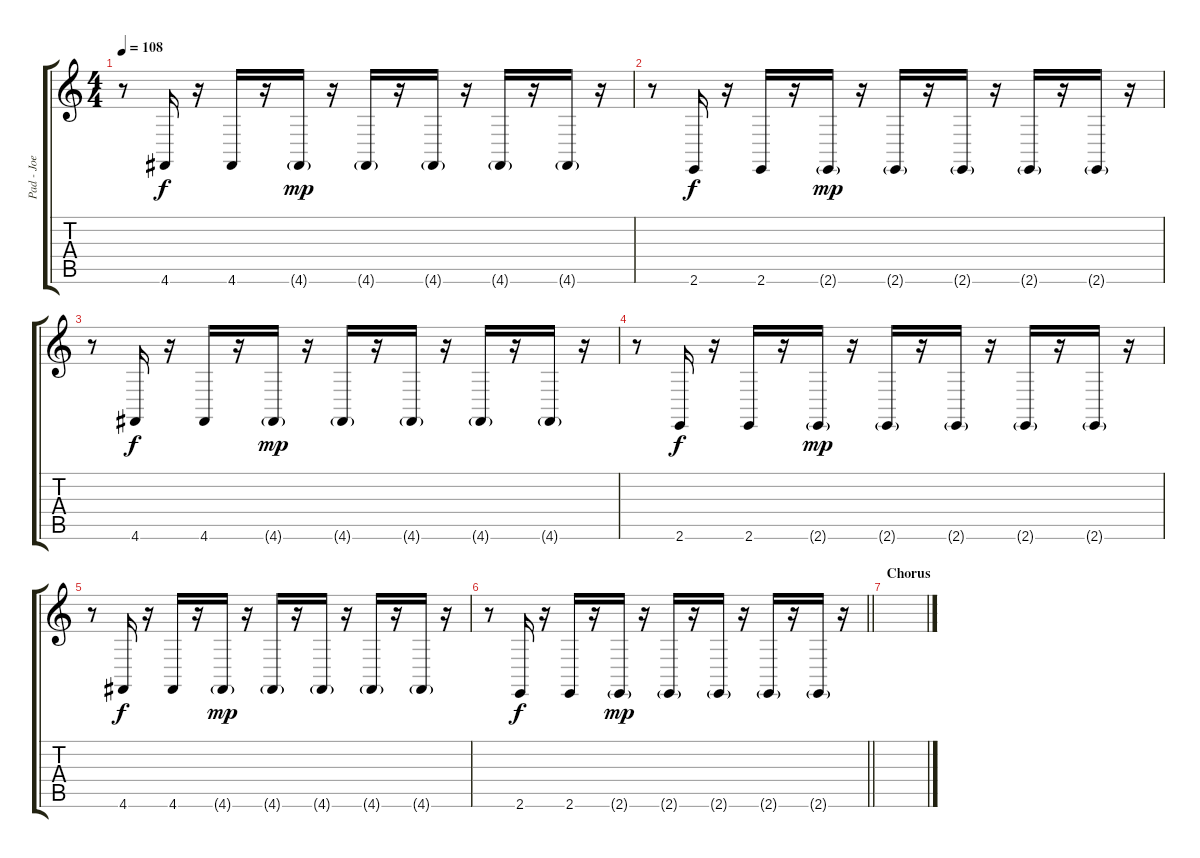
\track ("Pad - Joe Hahn" "Pad - Joe ") {instrument tremolostrings}
\staff {score tabs}
\tuning (E4 B3 G3 D3 A2 D2) {hide}
\ts (4 4)
\tempo 108
\clef g2
\ks c
r.8{dy mp} 4.6.16{dy f} r.16 4.6.16 r.16 4.6{g}.16{dy mp} r.16 4.6{g}.16 r.16 4.6{g}.16 r.16 4.6{g}.16 r.16 4.6{g}.16 r.16 |
r.8 2.6.16{dy f} r.16 2.6.16 r.16 2.6{g}.16{dy mp} r.16 2.6{g}.16 r.16 2.6{g}.16 r.16 2.6{g}.16 r.16 2.6{g}.16 r.16 |
r.8 4.6.16{dy f} r.16 4.6.16 r.16 4.6{g}.16{dy mp} r.16 4.6{g}.16 r.16 4.6{g}.16 r.16 4.6{g}.16 r.16 4.6{g}.16 r.16 |
r.8 2.6.16{dy f} r.16 2.6.16 r.16 2.6{g}.16{dy mp} r.16 2.6{g}.16 r.16 2.6{g}.16 r.16 2.6{g}.16 r.16 2.6{g}.16 r.16 |
r.8 4.6.16{dy f} r.16 4.6.16 r.16 4.6{g}.16{dy mp} r.16 4.6{g}.16 r.16 4.6{g}.16 r.16 4.6{g}.16 r.16 4.6{g}.16 r.16 |
\barLineRight lightlight
r.8 2.6.16{dy f} r.16 2.6.16 r.16 2.6{g}.16{dy mp} r.16 2.6{g}.16 r.16 2.6{g}.16 r.16 2.6{g}.16 r.16 2.6{g}.16 r.16 |
\section ("" "Chorus")
